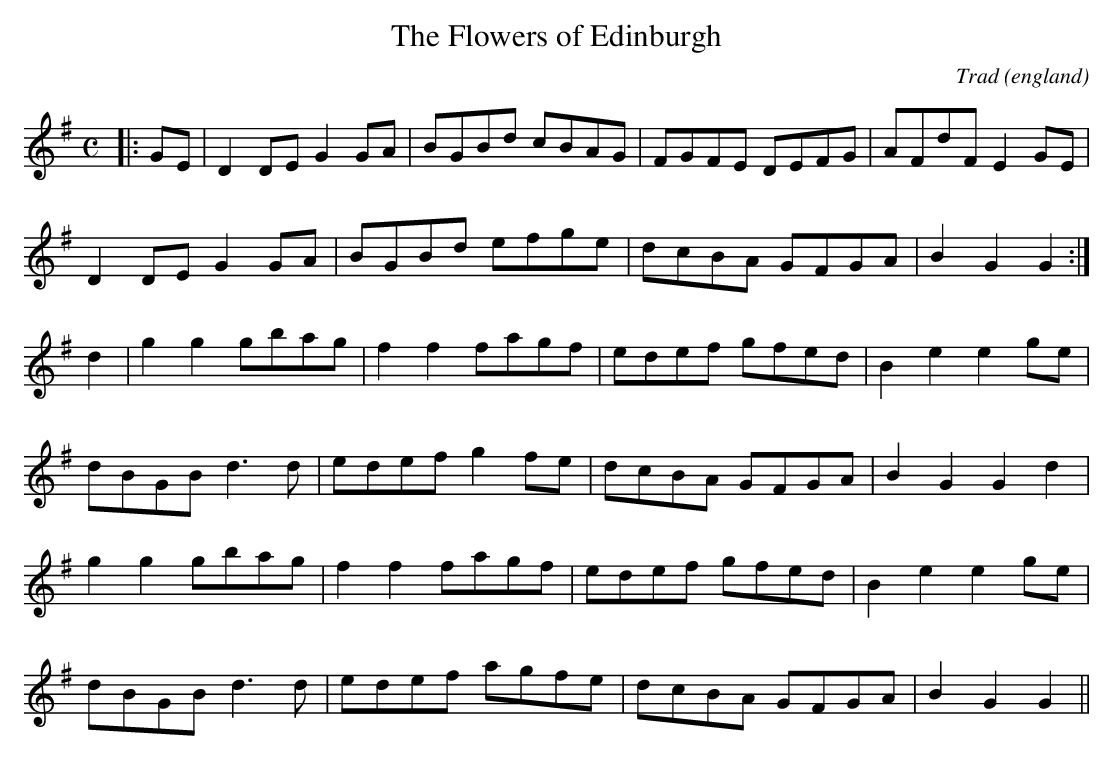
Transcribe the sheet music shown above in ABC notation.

X:1
T:Flowers of Edinburgh, The
O:england
C:Trad
M:C
K:G
|:GE| D2 DE G2 GA | BGBd cBAG | FGFE DEFG |AFdF E2 GE |
D2 DE G2 GA | BGBd efge| dcBA GFGA |B2G2G2:|
d2 | g2g2 gbag | f2f2 fagf | edef gfed |B2e2e2 ge |
dBGB d3 d| edef g2 fe | dcBA GFGA | B2 G2 G2 d2 |
g2g2 gbag | f2f2 fagf | edef gfed |B2e2e2 ge |
dBGB d3 d| edef agfe |dcBA GFGA |B2G2G2||
